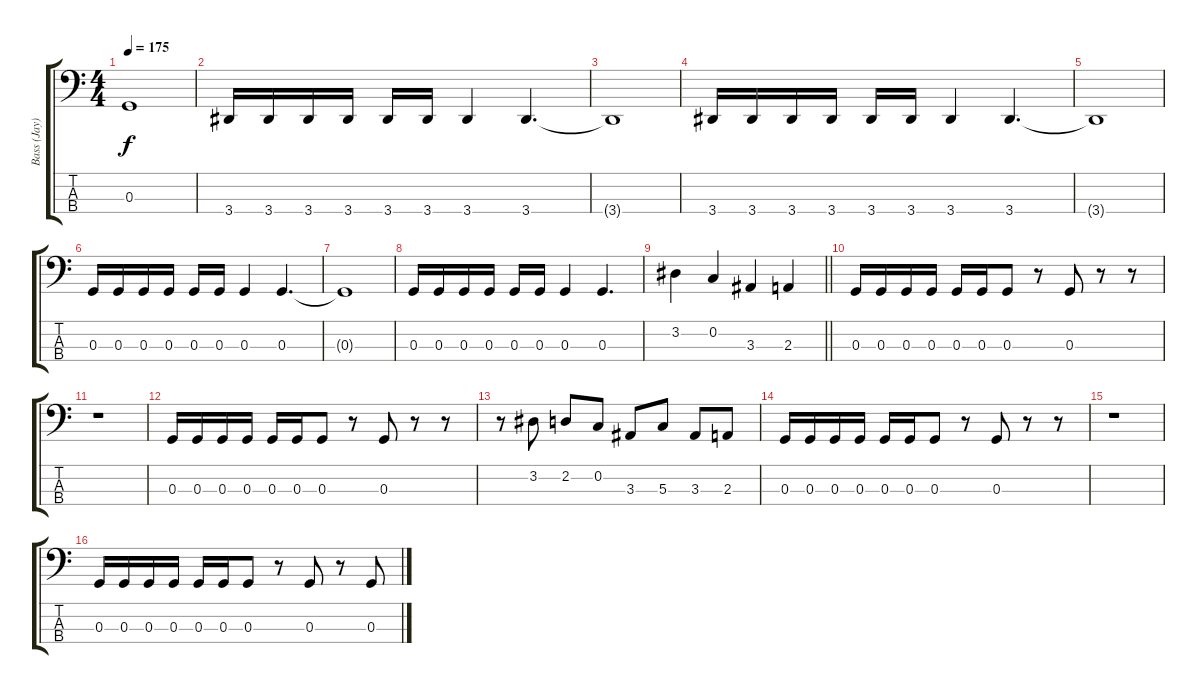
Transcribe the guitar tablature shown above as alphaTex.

\track ("Bass (Jay)" "Bass (Jay)") {instrument electricbasspick}
\staff {score tabs}
\tuning (F2 C2 G1 C1) {hide}
\ts (4 4)
\tempo 175
\clef f4
\ks c
0.3{t}.1{dy f} |
3.4.16 3.4.16 3.4.16 3.4.16 3.4.16 3.4.16 3.4.4 3.4.4{d} |
3.4{t}.1 |
3.4.16 3.4.16 3.4.16 3.4.16 3.4.16 3.4.16 3.4.4 3.4.4{d} |
3.4{t}.1 |
0.3.16 0.3.16 0.3.16 0.3.16 0.3.16 0.3.16 0.3.4 0.3.4{d} |
0.3{t}.1 |
0.3.16 0.3.16 0.3.16 0.3.16 0.3.16 0.3.16 0.3.4 0.3.4{d} |
\barLineRight lightlight
3.2.4 0.2.4 3.3.4 2.3.4 |
0.3.16 0.3.16 0.3.16 0.3.16 0.3.16 0.3.16 0.3.8 r.8 0.3.8 r.8 r.8 |
r.1 |
0.3.16 0.3.16 0.3.16 0.3.16 0.3.16 0.3.16 0.3.8 r.8 0.3.8 r.8 r.8 |
r.8 3.2.8 2.2.8 0.2.8 3.3.8 5.3.8 3.3.8 2.3.8 |
0.3.16 0.3.16 0.3.16 0.3.16 0.3.16 0.3.16 0.3.8 r.8 0.3.8 r.8 r.8 |
r.1 |
0.3.16 0.3.16 0.3.16 0.3.16 0.3.16 0.3.16 0.3.8 r.8 0.3.8 r.8 0.3.8
